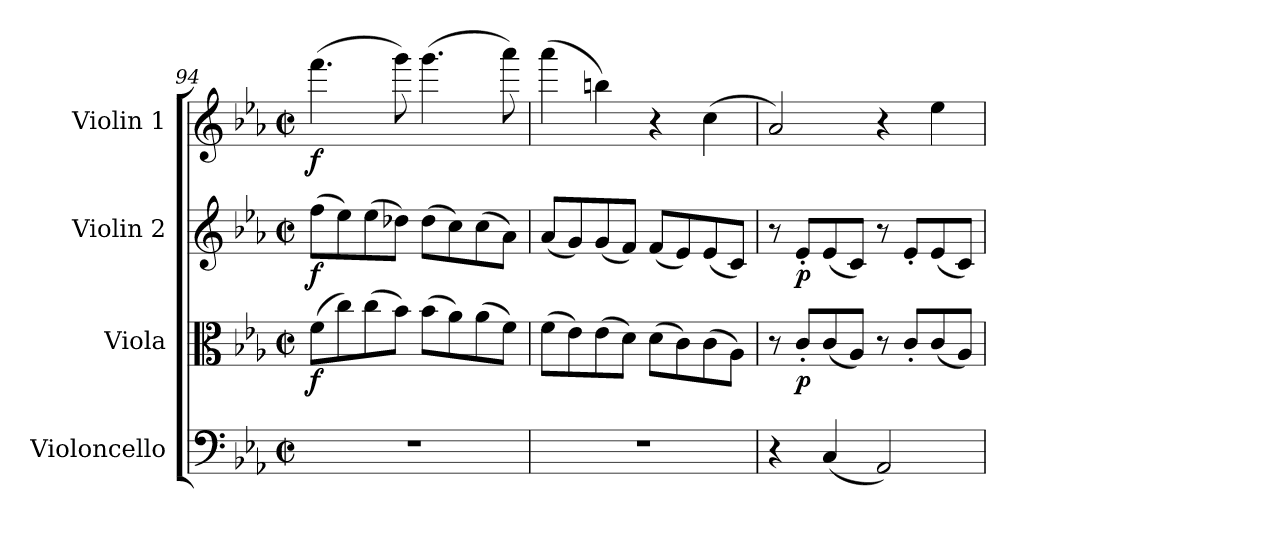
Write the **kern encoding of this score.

**kern	**dynam	**kern	**dynam	**kern	**dynam	**kern	**dynam
*part4	*part4	*part3	*part3	*part2	*part2	*part1	*part1
*staff4	*staff4	*staff3	*staff3	*staff2	*staff2	*staff1	*staff1
*I"Violoncello	*	*I"Viola	*	*I"Violin 2	*	*I"Violin 1	*
*I'Vc	*	*I'Vla	*	*I'Vln	*	*I'Vln	*
*clefF4	*	*clefC3	*	*clefG2	*	*clefG2	*
*k[b-e-a-]	*	*k[b-e-a-]	*	*k[b-e-a-]	*	*k[b-e-a-]	*
*M2/2	*	*M2/2	*	*M2/2	*	*M2/2	*
*met(c|)	*	*met(c|)	*	*met(c|)	*	*met(c|)	*
=94	=94	=94	=94	=94	=94	=94	=94
!	!	!	!LO:DY:b	!	!LO:DY:b	!	!LO:DY:b
1r	.	(8f\L	f	(8ff\L	f	(4.fff\	f
.	.	8cc\)	.	8ee-\)	.	.	.
.	.	(8cc\	.	(8ee-\	.	.	.
.	.	8b-\J)	.	8dd-X\J)	.	8ggg\)	.
.	.	(8b-\L	.	(8dd-\L	.	(4.ggg\	.
.	.	8a-\)	.	8cc\)	.	.	.
.	.	(8a-\	.	(8cc\	.	.	.
.	.	8f\J)	.	8a-\J)	.	8aaa-\)	.
=95	=95	=95	=95	=95	=95	=95	=95
1r	.	(8f\L	.	(8a-/L	.	(4aaa-\	.
.	.	8e-\)	.	8g/)	.	.	.
.	.	(8e-\	.	(8g/	.	4bbn\)	.
.	.	8d\J)	.	8f/J)	.	.	.
.	.	(8d\L	.	(8f/L	.	4r	.
.	.	8c\)	.	8e-/)	.	.	.
!	!	!	!	!	!	!	!LO:DY:b
!	!	!	!	!	!	!	!LO:DY:n=1:b
.	.	(8c\	.	(8e-/	.	(4cc\	other-dynamics f
.	.	8A-\J)	.	8c/J)	.	.	.
=96	=96	=96	=96	=96	=96	=96	=96
4r	.	8r	.	8r	.	2a-/)	.
!	!	!	!LO:DY:b	!	!LO:DY:b	!	!
.	.	8c'/L	p	8e-'/L	p	.	.
!	!LO:DY:b	!	!	!	!	!	!
!	!LO:DY:n=1:b	!	!	!	!	!	!
(4C/	other-dynamics f	(8c/	.	(8e-/	.	.	.
.	.	8A-/J)	.	8c/J)	.	.	.
2AA-/)	.	8r	.	8r	.	4r	.
.	.	8c'/L	.	8e-'/L	.	.	.
.	.	(8c/	.	(8e-/	.	4ee-\	.
.	.	8A-/J)	.	8c/J)	.	.	.
=	=	=	=	=	=	=	=
*-	*-	*-	*-	*-	*-	*-	*-
